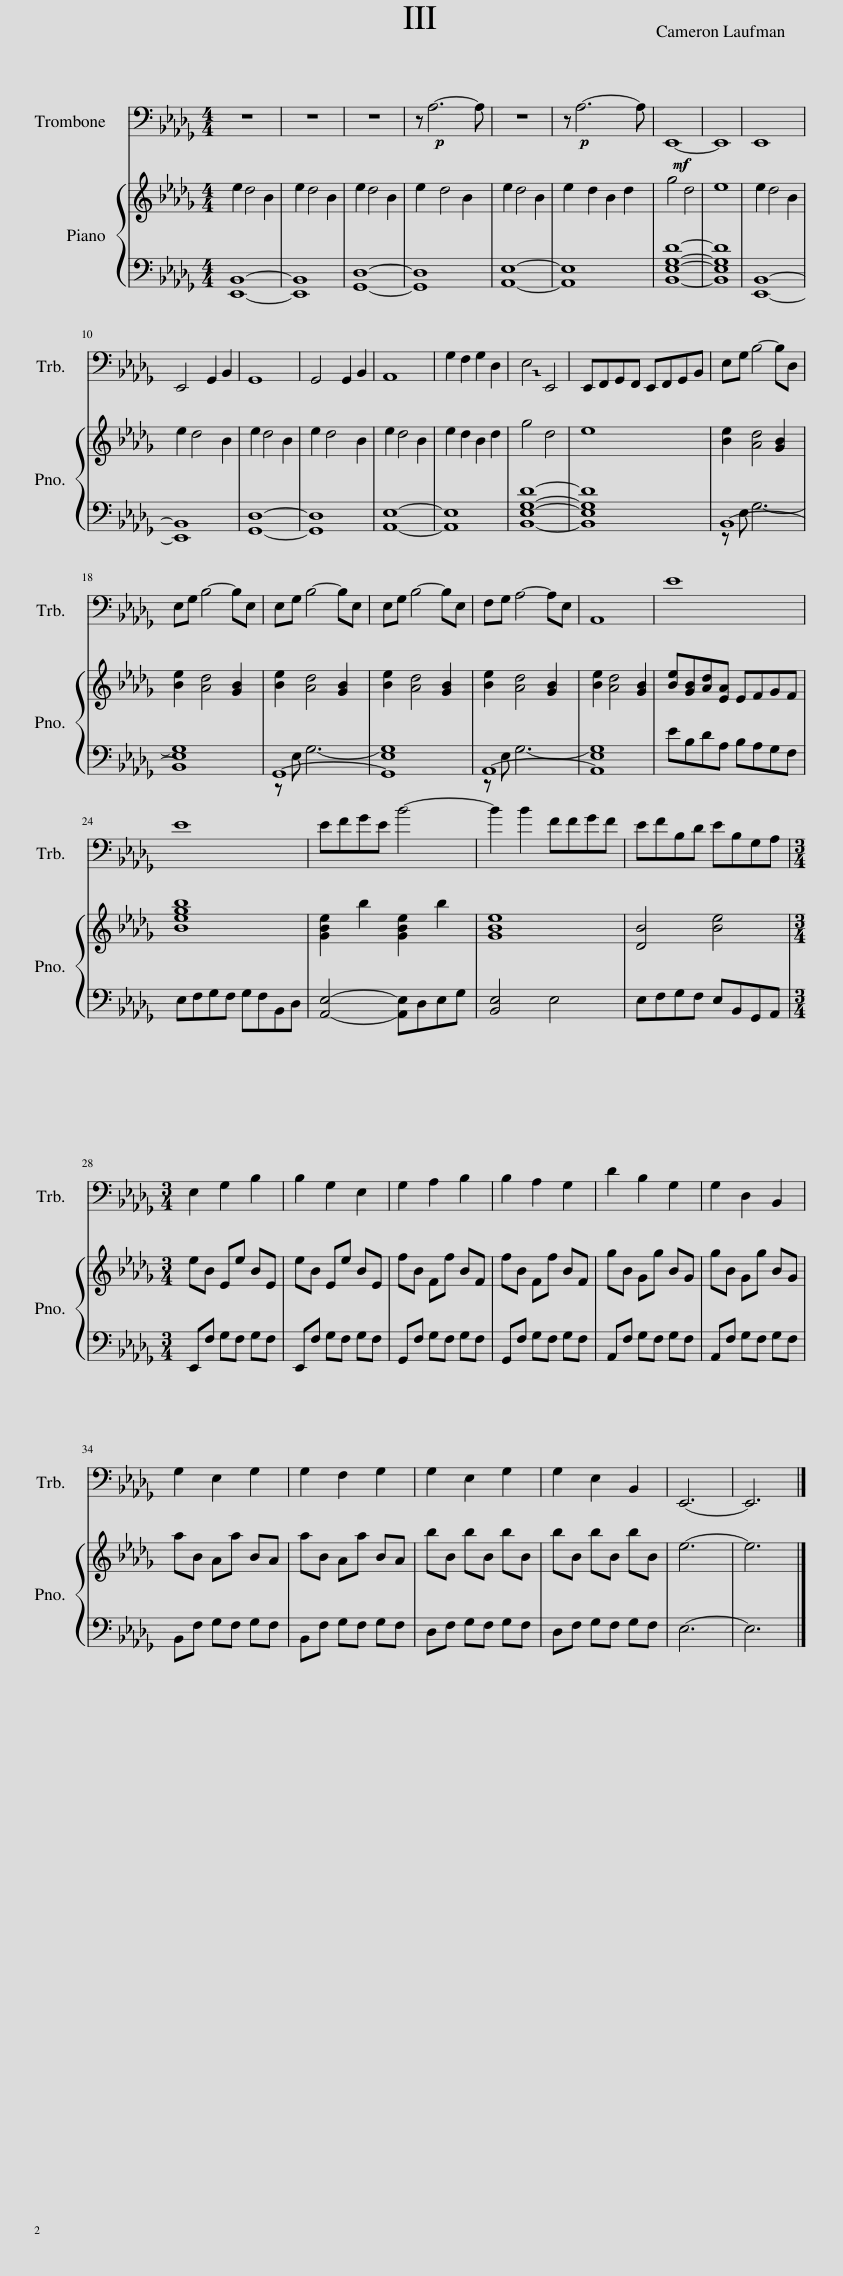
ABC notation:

X:1
%%score 1 { 2 | ( 3 4 ) }
L:1/8
M:4/4
I:linebreak $
K:Db
V:1 bass
V:2 treble
V:3 bass
V:4 bass
V:1
 z8 | z8 | z8 | z!p! A,6- A, | z8 | %5
 z!p! A,6- A, |!mf! E,,8- | E,,8 | E,,8 |$ E,,4 G,,2 B,,2 | %10
 G,,8 | G,,4 G,,2 B,,2 | A,,8 | G,2 F,2 G,2 D,2 | !~(!E,4 !~)!E,,4 | %15
 E,,F,,G,,F,, E,,F,,G,,B,, | E,G, B,4- B,D, |$ E,G, B,4- B,E, | E,G, B,4- B,E, | E,G, B,4- B,E, | %20
 F,G, A,4- A,E, | A,,8 | E8 |$ E8 | EFGE B4- | %25
 B2 B2 FFGF | EFB,D EB,G,A, |$[M:3/4] E,2 G,2 B,2 | B,2 G,2 E,2 | G,2 A,2 B,2 | %30
 B,2 A,2 G,2 | D2 B,2 G,2 | G,2 D,2 B,,2 |$ G,2 E,2 G,2 | G,2 F,2 G,2 | %35
 G,2 E,2 G,2 | G,2 E,2 B,,2 | E,,6- | E,,6 |] %39
V:2
 e2 d4 B2 | e2 d4 B2 | e2 d4 B2 | e2 d4 B2 | e2 d4 B2 | %5
 e2 d2 B2 d2 | g4 d4 | e8 | e2 d4 B2 |$ e2 d4 B2 | %10
 e2 d4 B2 | e2 d4 B2 | e2 d4 B2 | e2 d2 B2 d2 | g4 d4 | %15
 e8 | [Be]2 [Ad]4 [GB]2 |$ [Be]2 [Ad]4 [GB]2 | [Be]2 [Ad]4 [GB]2 | [Be]2 [Ad]4 [GB]2 | %20
 [Be]2 [Ad]4 [GB]2 | [Be]2 [Ad]4 [GB]2 | [Be][GB][Ad][EA] EFGF |$ [Begb]8 | [GBe]2 b2 [GBe]2 b2 | %25
 [GBe]8 | [DB]4 [Be]4 |$[M:3/4] eB Ee BE | eB Ee BE | fB Ff BF | %30
 fB Ff BF | gB Gg BG | gB Gg BG |$ aB Aa BA | aB Aa BA | %35
 bB bB bB | bB bB bB | e6- | e6 |] %39
V:3
 [E,,B,,]8- | [E,,B,,]8 | [G,,D,]8- | [G,,D,]8 | [A,,E,]8- | %5
 [A,,E,]8 | [B,,E,G,D]8- | [B,,E,G,D]8 | [E,,B,,]8- |$ [E,,B,,]8 | %10
 [G,,D,]8- | [G,,D,]8 | [A,,E,]8- | [A,,E,]8 | [B,,E,G,D]8- | %15
 [B,,E,G,D]8 | B,,8- |$ B,,8 | G,,8- | G,,8 | %20
 A,,8- | A,,8 | EB,DA, B,A,G,F, |$ E,F,G,F, G,F,B,,D, | [A,,E,]4- [A,,E,]D,E,G, | %25
 [B,,E,]4 E,4 | E,F,G,F, E,B,,G,,A,, |$[M:3/4] E,,F, G,F, G,F, | E,,F, G,F, G,F, | G,,F, G,F, G,F, | %30
 G,,F, G,F, G,F, | A,,F, G,F, G,F, | A,,F, G,F, G,F, |$ B,,F, G,F, G,F, | B,,F, G,F, G,F, | %35
 D,F, G,F, G,F, | D,F, G,F, G,F, | E,6- | E,6 |] %39
V:4
 x8 | x8 | x8 | x8 | x8 | %5
 x8 | x8 | x8 | x8 |$ x8 | %10
 x8 | x8 | x8 | x8 | x8 | %15
 x8 | z E, G,6- |$ [E,G,]8 | z E, G,6- | [E,G,]8 | %20
 z E, G,6- | [E,G,]8 | x8 |$ x8 | x8 | %25
 x8 | x8 |$[M:3/4] x6 | x6 | x6 | %30
 x6 | x6 | x6 |$ x6 | x6 | %35
 x6 | x6 | x6 | x6 |] %39
